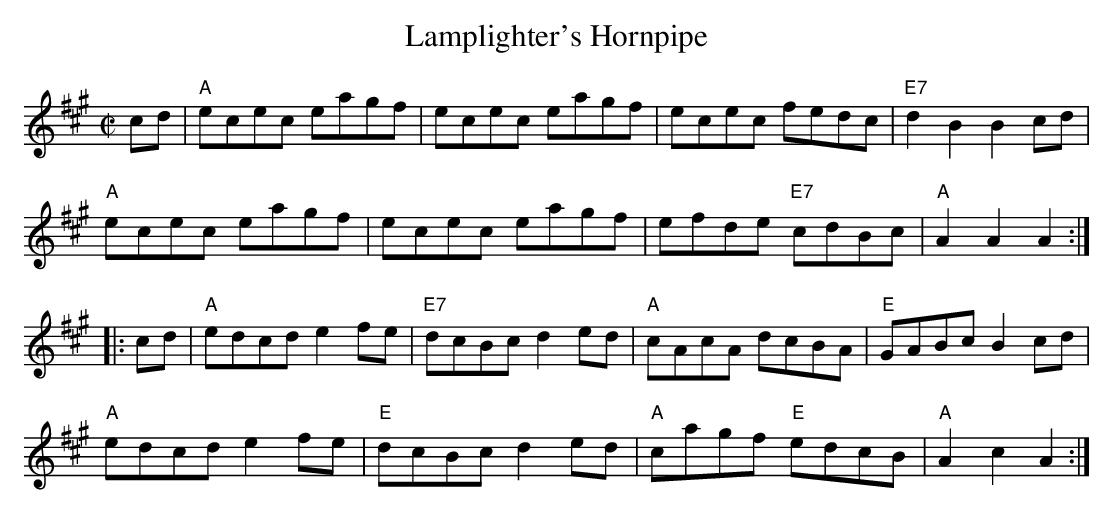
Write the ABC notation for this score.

X:1
T: Lamplighter's Hornpipe
M: C|
K: A
cd |\
"A"ecec eagf | ecec eagf | ecec fedc | "E7"d2B2 B2cd |
"A"ecec eagf | ecec eagf | efde "E7"cdBc | "A"A2A2 A2 :|
|: cd |\
"A"edcd e2fe | "E7"dcBc d2ed | "A"cAcA dcBA | "E"GABc B2cd |
"A"edcd e2fe | "E"dcBc d2ed | "A"cagf "E"edcB | "A"A2c2 A2 :|
